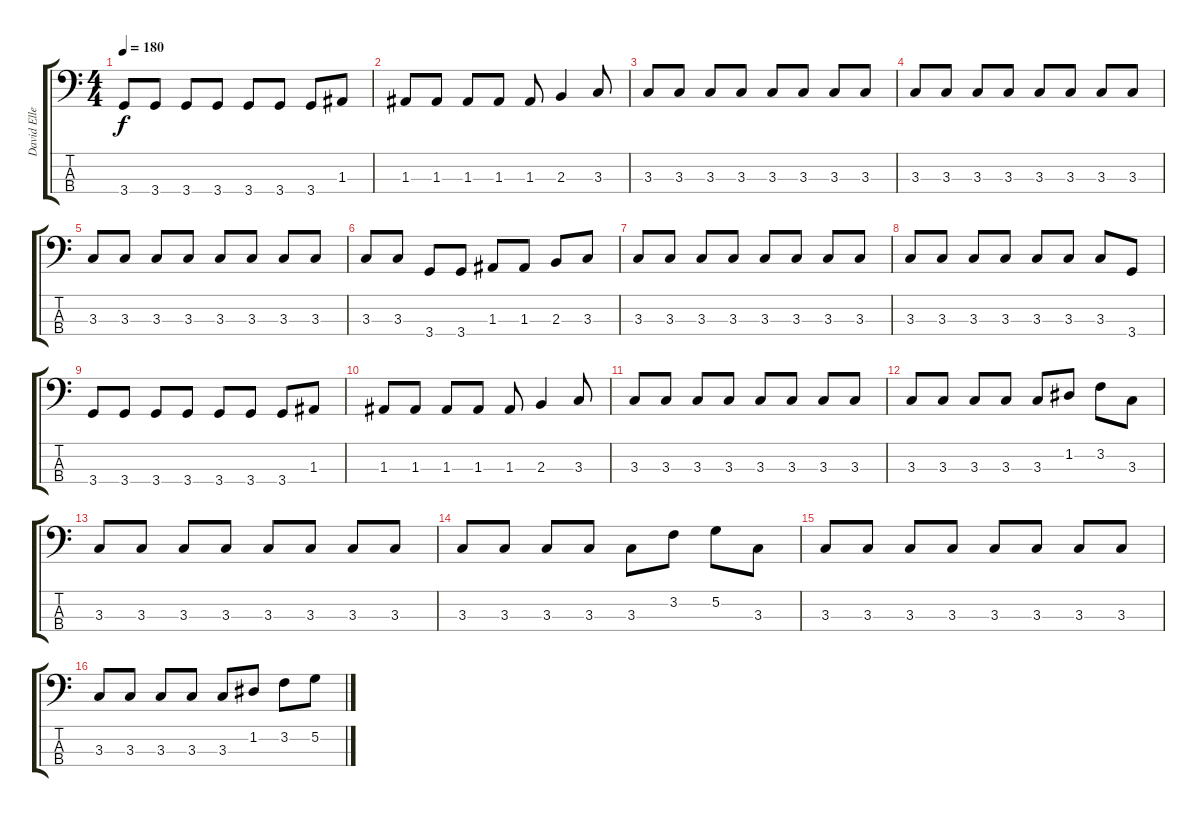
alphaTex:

\track ("David Ellefson" "David Elle") {instrument electricbasspick}
\staff {score tabs}
\tuning (G2 D2 A1 E1) {hide}
\ts (4 4)
\tempo 180
\clef f4
\ks c
3.4.8{dy f} 3.4.8 3.4.8 3.4.8 3.4.8 3.4.8 3.4.8 1.3.8 |
1.3.8 1.3.8 1.3.8 1.3.8 1.3.8 2.3.4 3.3.8 |
3.3.8 3.3.8 3.3.8 3.3.8 3.3.8 3.3.8 3.3.8 3.3.8 |
3.3.8 3.3.8 3.3.8 3.3.8 3.3.8 3.3.8 3.3.8 3.3.8 |
3.3.8 3.3.8 3.3.8 3.3.8 3.3.8 3.3.8 3.3.8 3.3.8 |
3.3.8 3.3.8 3.4.8 3.4.8 1.3.8 1.3.8 2.3.8 3.3.8 |
3.3.8 3.3.8 3.3.8 3.3.8 3.3.8 3.3.8 3.3.8 3.3.8 |
3.3.8 3.3.8 3.3.8 3.3.8 3.3.8 3.3.8 3.3.8 3.4.8 |
3.4.8 3.4.8 3.4.8 3.4.8 3.4.8 3.4.8 3.4.8 1.3.8 |
1.3.8 1.3.8 1.3.8 1.3.8 1.3.8 2.3.4 3.3.8 |
3.3.8 3.3.8 3.3.8 3.3.8 3.3.8 3.3.8 3.3.8 3.3.8 |
3.3.8 3.3.8 3.3.8 3.3.8 3.3.8 1.2.8 3.2.8 3.3.8 |
3.3.8 3.3.8 3.3.8 3.3.8 3.3.8 3.3.8 3.3.8 3.3.8 |
3.3.8 3.3.8 3.3.8 3.3.8 3.3.8 3.2.8 5.2.8 3.3.8 |
3.3.8 3.3.8 3.3.8 3.3.8 3.3.8 3.3.8 3.3.8 3.3.8 |
3.3.8 3.3.8 3.3.8 3.3.8 3.3.8 1.2.8 3.2.8 5.2.8
